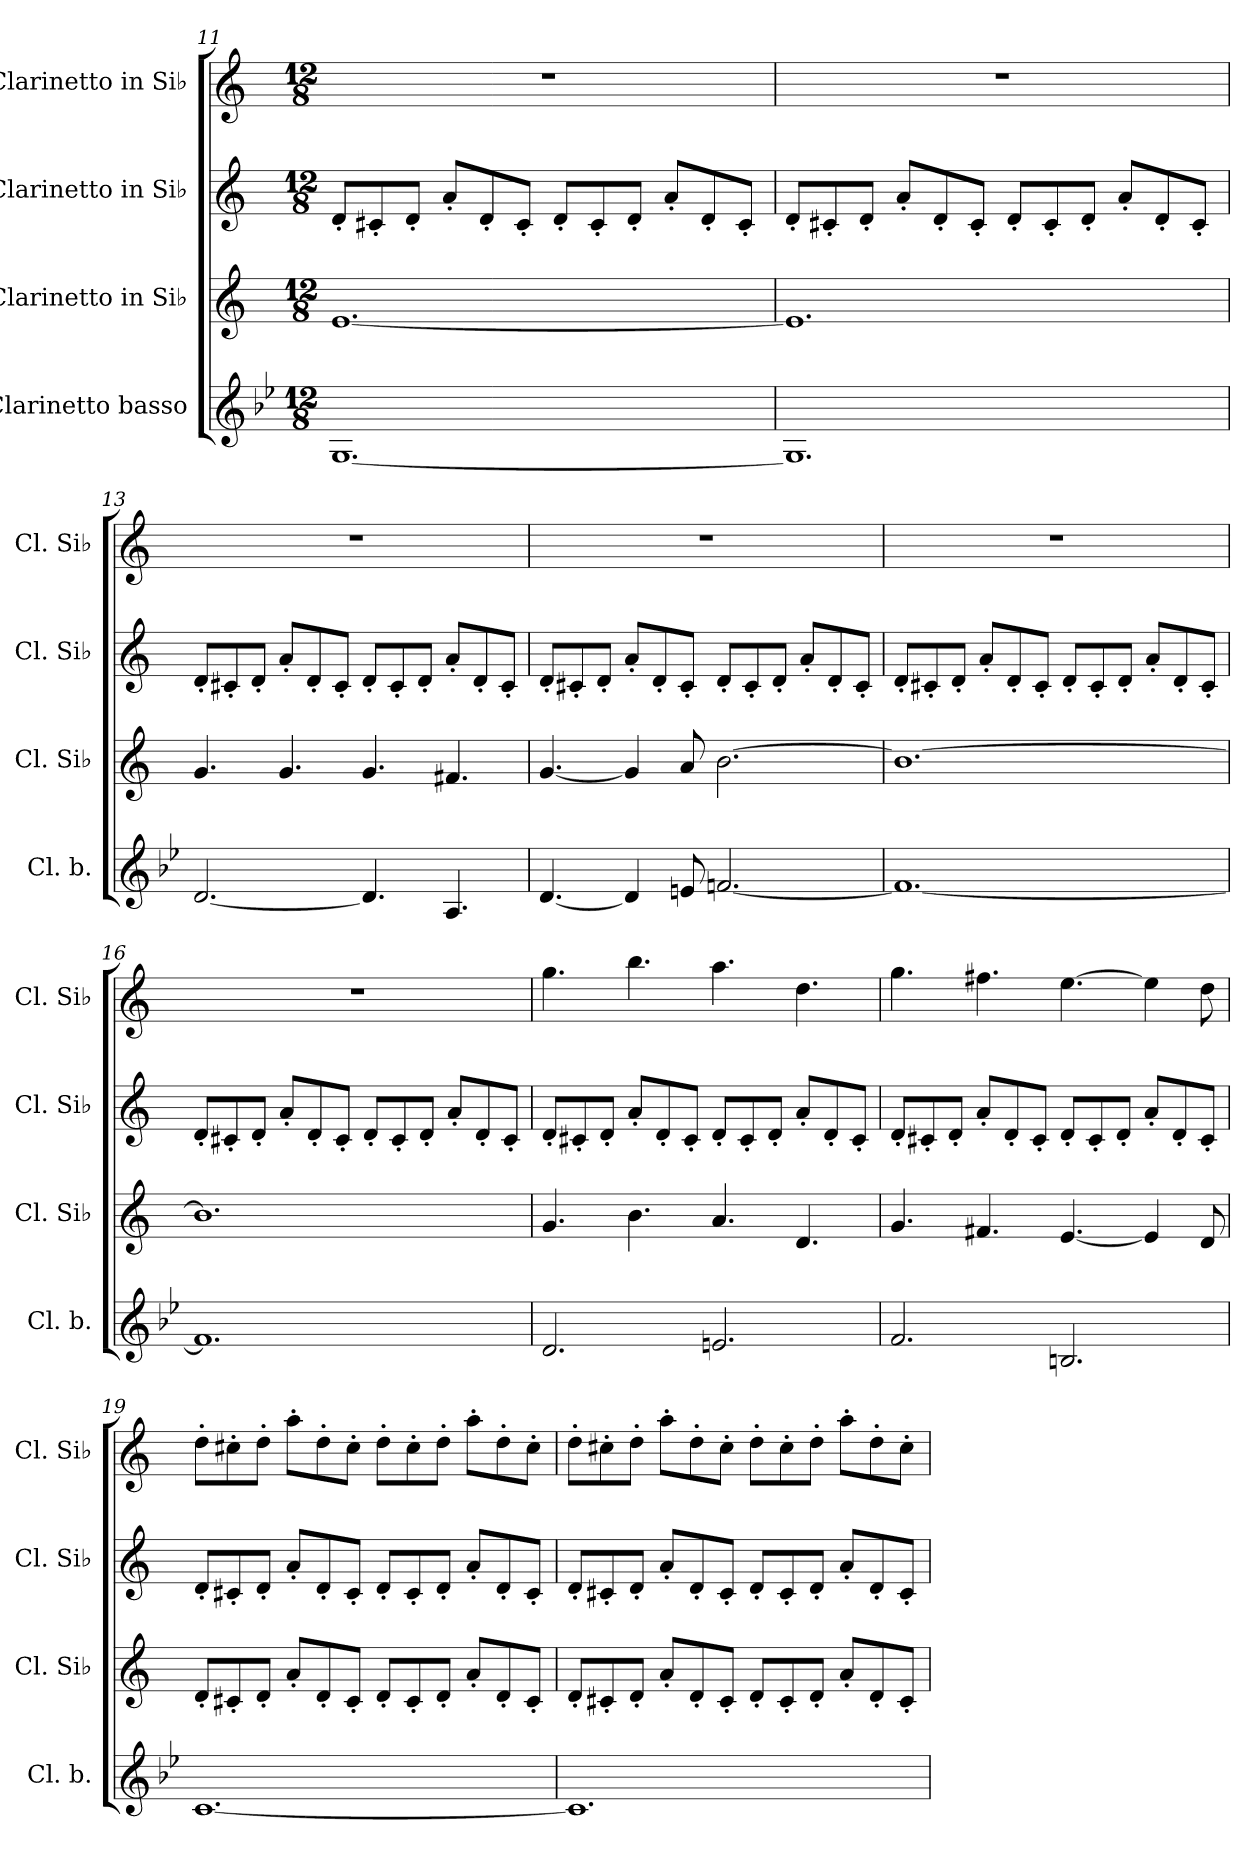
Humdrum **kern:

**kern	**kern	**kern	**kern
*part4	*part3	*part2	*part1
*staff4	*staff3	*staff2	*staff1
*I"Clarinetto basso	*I"Clarinetto in Si♭	*I"Clarinetto in Si♭	*I"Clarinetto in Si♭
*I'Cl. b.	*I'Cl. Si♭	*I'Cl. Si♭	*I'Cl. Si♭
*clefG2	*clefG2	*clefG2	*clefG2
*ITrd8c14	*ITrd1c2	*ITrd1c2	*ITrd1c2
*k[b-e-]	*k[b-e-]	*k[b-e-]	*k[b-e-]
*M12/8	*M12/8	*M12/8	*M12/8
=11	=11	=11	=11
[1.GG	[1.d	8c'/L	1.r
.	.	8Bn'/	.
.	.	8c'/J	.
.	.	8g'/L	.
.	.	8c'/	.
.	.	8B'/J	.
.	.	8c'/L	.
.	.	8B'/	.
.	.	8c'/J	.
.	.	8g'/L	.
.	.	8c'/	.
.	.	8B'/J	.
!!LO:LB:g=z
=12	=12	=12	=12
1.GG]	1.d]	8c'/L	1.r
.	.	8Bn'/	.
.	.	8c'/J	.
.	.	8g'/L	.
.	.	8c'/	.
.	.	8B'/J	.
.	.	8c'/L	.
.	.	8B'/	.
.	.	8c'/J	.
.	.	8g'/L	.
.	.	8c'/	.
.	.	8B'/J	.
=13	=13	=13	=13
[2.D/	4.f/	8c'/L	1.r
.	.	8Bn'/	.
.	.	8c'/J	.
.	4.f/	8g'/L	.
.	.	8c'/	.
.	.	8B'/J	.
4.D/]	4.f/	8c'/L	.
.	.	8B'/	.
.	.	8c'/J	.
4.AA/	4.en/	8g'/L	.
.	.	8c'/	.
.	.	8B'/J	.
=14	=14	=14	=14
[4.D/	[4.f/	8c'/L	1.r
.	.	8Bn'/	.
.	.	8c'/J	.
4D/]	4f/]	8g'/L	.
.	.	8c'/	.
8En/	8g/	8B'/J	.
[2.Fn/	[2.a\	8c'/L	.
.	.	8B'/	.
.	.	8c'/J	.
.	.	8g'/L	.
.	.	8c'/	.
.	.	8B'/J	.
!!LO:LB:g=z
=15	=15	=15	=15
1.F_	1.a_	8c'/L	1.r
.	.	8Bn'/	.
.	.	8c'/J	.
.	.	8g'/L	.
.	.	8c'/	.
.	.	8B'/J	.
.	.	8c'/L	.
.	.	8B'/	.
.	.	8c'/J	.
.	.	8g'/L	.
.	.	8c'/	.
.	.	8B'/J	.
=16	=16	=16	=16
1.F]	1.a]	8c'/L	1.r
.	.	8Bn'/	.
.	.	8c'/J	.
.	.	8g'/L	.
.	.	8c'/	.
.	.	8B'/J	.
.	.	8c'/L	.
.	.	8B'/	.
.	.	8c'/J	.
.	.	8g'/L	.
.	.	8c'/	.
.	.	8B'/J	.
=17	=17	=17	=17
2.D/	4.f/	8c'/L	4.ff\
.	.	8Bn'/	.
.	.	8c'/J	.
.	4.a\	8g'/L	4.aa\
.	.	8c'/	.
.	.	8B'/J	.
2.En/	4.g/	8c'/L	4.gg\
.	.	8B'/	.
.	.	8c'/J	.
.	4.c/	8g'/L	4.cc\
.	.	8c'/	.
.	.	8B'/J	.
!!LO:PB:g=z
=18	=18	=18	=18
2.F/	4.f/	8c'/L	4.ff\
.	.	8Bn'/	.
.	.	8c'/J	.
.	4.en/	8g'/L	4.een\
.	.	8c'/	.
.	.	8B'/J	.
2.BBn/	[4.d/	8c'/L	[4.dd\
.	.	8B'/	.
.	.	8c'/J	.
.	4d/]	8g'/L	4dd\]
.	.	8c'/	.
.	8c/	8B'/J	8cc\
=19	=19	=19	=19
[1.C	8c'/L	8c'/L	8cc'\L
.	8Bn'/	8Bn'/	8bn'\
.	8c'/J	8c'/J	8cc'\J
.	8g'/L	8g'/L	8gg'\L
.	8c'/	8c'/	8cc'\
.	8B'/J	8B'/J	8b'\J
.	8c'/L	8c'/L	8cc'\L
.	8B'/	8B'/	8b'\
.	8c'/J	8c'/J	8cc'\J
.	8g'/L	8g'/L	8gg'\L
.	8c'/	8c'/	8cc'\
.	8B'/J	8B'/J	8b'\J
=20	=20	=20	=20
1.C]	8c'/L	8c'/L	8cc'\L
.	8Bn'/	8Bn'/	8bn'\
.	8c'/J	8c'/J	8cc'\J
.	8g'/L	8g'/L	8gg'\L
.	8c'/	8c'/	8cc'\
.	8B'/J	8B'/J	8b'\J
.	8c'/L	8c'/L	8cc'\L
.	8B'/	8B'/	8b'\
.	8c'/J	8c'/J	8cc'\J
.	8g'/L	8g'/L	8gg'\L
.	8c'/	8c'/	8cc'\
.	8B'/J	8B'/J	8b'\J
=	=	=	=
*-	*-	*-	*-
